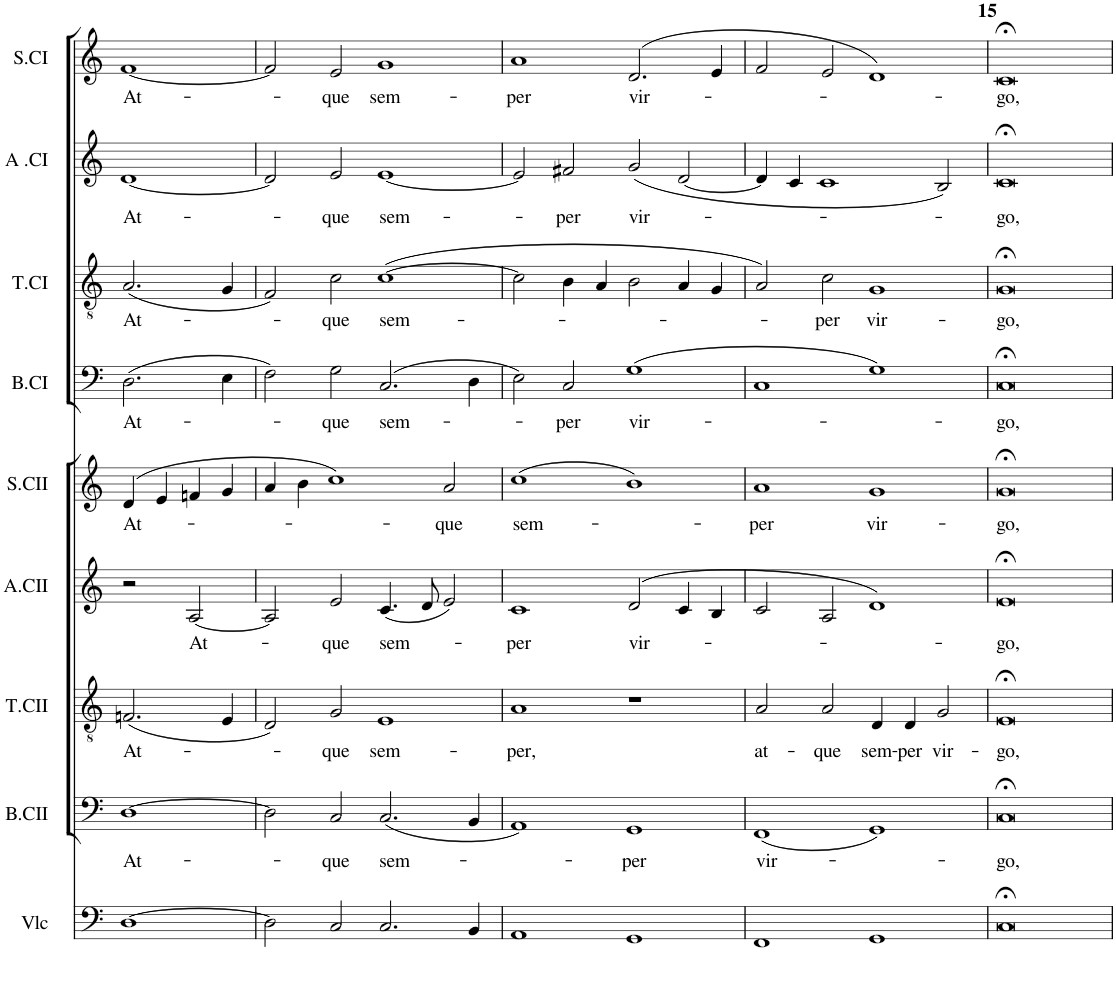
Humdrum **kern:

**kern	**kern	**text	**kern	**text	**kern	**text	**kern	**text	**kern	**text	**kern	**text	**kern	**text	**kern	**text
*part9	*part8	*part8	*part7	*part7	*part6	*part6	*part5	*part5	*part4	*part4	*part3	*part3	*part2	*part2	*part1	*part1
*staff9	*staff8	*staff8	*staff7	*staff7	*staff6	*staff6	*staff5	*staff5	*staff4	*staff4	*staff3	*staff3	*staff2	*staff2	*staff1	*staff1
*I"Violoncelle	*I"Basse CII	*	*I"Ténor CII	*	*I"Alto CII	*	*I"Soprano CII	*	*I"Basse CI	*	*I"Tenor CI	*	*I"Alto CI	*	*I"Soprano CI	*
*I'Vlc	*I'B.CII	*	*I'T.CII	*	*I'A.CII	*	*I'S.CII	*	*I'B.CI	*	*I'T.CI	*	*I'A .CI	*	*I'S.CI	*
!!LO:PB:g=z
*clefF4	*clefF4	*	*clefGv2	*	*clefG2	*	*clefG2	*	*clefF4	*	*clefGv2	*	*clefG2	*	*clefG2	*
*k[]	*k[]	*	*k[]	*	*k[]	*	*k[]	*	*k[]	*	*k[]	*	*k[]	*	*k[]	*
*M4/2	*M4/2	*	*M4/2	*	*M4/2	*	*M4/2	*	*M4/2	*	*M4/2	*	*M4/2	*	*M4/2	*
=11	=11	=11	=11	=11	=11	=11	=11	=11	=11	=11	=11	=11	=11	=11	=11	=11
!	!	!LO:LY:b	!	!LO:LY:b	!	!	!	!LO:LY:b	!	!LO:LY:b	!	!LO:LY:b	!	!LO:LY:b	!	!LO:LY:b
[1D	[1D	At-	(2.Fn/	At-	2r	.	(4d/	At-	(2.D\	At-	(2.A/	At-	[1d	At-	[1f	At-
.	.	.	.	.	.	.	4e/	.	.	.	.	.	.	.	.	.
!	!	!	!	!	!	!LO:LY:b	!	!	!	!	!	!	!	!	!	!
.	.	.	.	.	[2A/	At-	4fn/	.	.	.	.	.	.	.	.	.
.	.	.	4E/	.	.	.	4g/	.	4E\	.	4G/	.	.	.	.	.
=12	=12	=12	=12	=12	=12	=12	=12	=12	=12	=12	=12	=12	=12	=12	=12	=12
2D\]	2D\]	.	2D/)	.	2A/]	.	4a/	.	2F\)	.	2F/)	.	2d/]	.	2f/]	.
.	.	.	.	.	.	.	4b\	.	.	.	.	.	.	.	.	.
!	!	!LO:LY:b	!	!LO:LY:b	!	!LO:LY:b	!	!	!	!LO:LY:b	!	!LO:LY:b	!	!LO:LY:b	!	!LO:LY:b
2C/	2C/	-que	2G/	-que	2e/	-que	1cc)	.	2G\	-que	2c\	-que	2e/	-que	2e/	-que
!	!	!LO:LY:b	!	!LO:LY:b	!	!LO:LY:b	!	!	!	!LO:LY:b	!	!LO:LY:b	!	!LO:LY:b	!	!LO:LY:b
2.C/	(2.C/	sem-	1E	sem-	(4.c/	sem-	.	.	(2.C/	sem-	([1c	sem-	[1e	sem-	1g	sem-
.	.	.	.	.	8d/	.	.	.	.	.	.	.	.	.	.	.
!	!	!	!	!	!	!	!	!LO:LY:b	!	!	!	!	!	!	!	!
.	.	.	.	.	2e/)	.	2a/	-que	.	.	.	.	.	.	.	.
4BB/	4BB/	.	.	.	.	.	.	.	4D\	.	.	.	.	.	.	.
=13	=13	=13	=13	=13	=13	=13	=13	=13	=13	=13	=13	=13	=13	=13	=13	=13
!	!	!	!	!LO:LY:b	!	!LO:LY:b	!	!LO:LY:b	!	!	!	!	!	!	!	!LO:LY:b
1AA	1AA)	.	1A	-per,	1c	-per	(1cc	sem-	2E\)	.	2c\]	.	2e/]	.	1a	-per
!	!	!	!	!	!	!	!	!	!	!LO:LY:b	!	!	!	!LO:LY:b	!	!
.	.	.	.	.	.	.	.	.	2C/	-per	4B\	.	2f#X/	-per	.	.
.	.	.	.	.	.	.	.	.	.	.	4A/	.	.	.	.	.
!	!	!LO:LY:b	!	!	!	!LO:LY:b	!	!	!	!LO:LY:b	!	!	!	!LO:LY:b	!	!LO:LY:b
1GG	1GG	-per	1r	.	(>2d/	vir-	1b)	.	(1G	vir-	2B\	.	(2g/	vir-	(>2.d/	vir-
.	.	.	.	.	4c/	.	.	.	.	.	4A/	.	[2d/	.	.	.
.	.	.	.	.	4B/	.	.	.	.	.	4G/	.	.	.	4e/	.
=14	=14	=14	=14	=14	=14	=14	=14	=14	=14	=14	=14	=14	=14	=14	=14	=14
!	!	!LO:LY:b	!	!LO:LY:b	!	!	!	!LO:LY:b	!	!	!	!	!	!	!	!
1FF	(1FF	vir-	2A/	at-	2c/	.	1a	-per	1C	.	2A/)	.	4d/]	.	2f/	.
.	.	.	.	.	.	.	.	.	.	.	.	.	4c/	.	.	.
!	!	!	!	!LO:LY:b	!	!	!	!	!	!	!	!LO:LY:b	!	!	!	!
.	.	.	2A/	-que	2A/	.	.	.	.	.	2c\	-per	1c	.	2e/	.
!	!	!	!	!LO:LY:b	!	!	!	!LO:LY:b	!	!	!	!LO:LY:b	!	!	!	!
1GG	1GG)	.	4D/	sem-	1d)	.	1g	vir-	1G)	.	1G	vir-	.	.	1d)	.
!	!	!	!	!LO:LY:b	!	!	!	!	!	!	!	!	!	!	!	!
.	.	.	4D/	-per	.	.	.	.	.	.	.	.	.	.	.	.
!	!	!	!	!LO:LY:b	!	!	!	!	!	!	!	!	!	!	!	!
.	.	.	2G/	vir-	.	.	.	.	.	.	.	.	2B/)	.	.	.
=15	=15	=15	=15	=15	=15	=15	=15	=15	=15	=15	=15	=15	=15	=15	=15	=15
!	!	!LO:LY:b	!	!LO:LY:b	!	!LO:LY:b	!	!LO:LY:b	!	!LO:LY:b	!	!LO:LY:b	!	!LO:LY:b	!	!LO:LY:b
0C;<	0C;<	-go,	0E;<	-go,	0e;<	-go,	0g;<	-go,	0C;<	-go,	0G;<	-go,	0c;<	-go,	0c;<	-go,
=	=	=	=	=	=	=	=	=	=	=	=	=	=	=	=	=
*-	*-	*-	*-	*-	*-	*-	*-	*-	*-	*-	*-	*-	*-	*-	*-	*-
